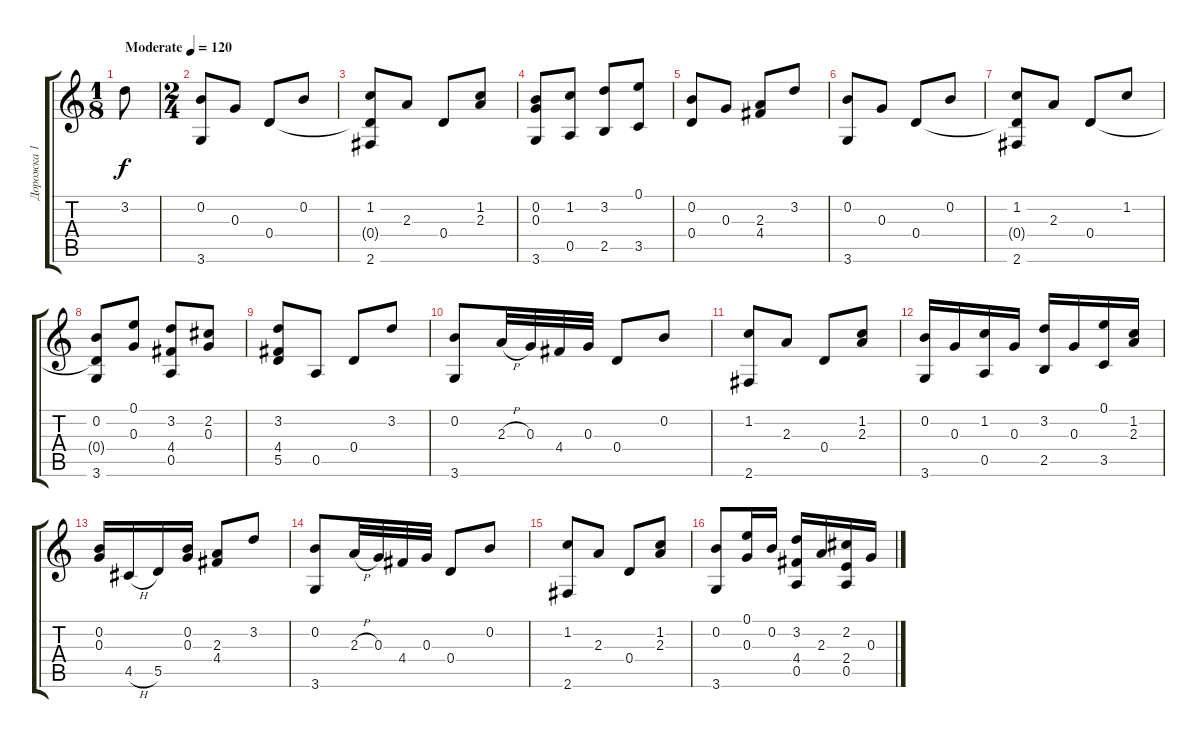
\track ("Дорожка 1" "Дорожка 1") {instrument acousticguitarnylon}
\staff {score tabs}
\tuning (E4 B3 G3 D3 A2 E2) {hide}
\ts (1 8)
\tempo (120 "Moderate")
\clef g2
\ks c
3.2.8{dy f instrument acousticguitarnylon} |
\ts (2 4)
(0.2 3.6).8 0.3.8 0.4.8 0.2.8 |
(1.2 0.4{t} 2.6).8 2.3.8 0.4.8 (1.2 2.3).8 |
(0.2 0.3 3.6).8 (1.2 0.5).8 (3.2 2.5).8 (0.1 3.5).8 |
(0.2 0.4).8 0.3.8 (2.3 4.4).8 3.2.8 |
(0.2 3.6).8 0.3.8 0.4.8 0.2.8 |
(1.2 0.4{t} 2.6).8 2.3.8 0.4.8 1.2.8 |
(0.2 0.4{t} 3.6).8 (0.1 0.3).8 (3.2 4.4 0.5).8 (2.2 0.3).8 |
(3.2 4.4 5.5).8 0.5.8 0.4.8 3.2.8 |
(0.2 3.6).8 2.3{h}.32 0.3.32 4.4.32 0.3.32 0.4.8 0.2.8 |
(1.2 2.6).8 2.3.8 0.4.8 (1.2 2.3).8 |
(0.2 3.6).16 0.3.16 (1.2 0.5).16 0.3.16 (3.2 2.5).16 0.3.16 (0.1 3.5).16 (1.2 2.3).16 |
(0.2 0.3).16 4.5{h}.16 5.5.16 (0.2 0.3).16 (2.3 4.4).8 3.2.8 |
(0.2 3.6).8 2.3{h}.32 0.3.32 4.4.32 0.3.32 0.4.8 0.2.8 |
(1.2 2.6).8 2.3.8 0.4.8 (1.2 2.3).8 |
(0.2 3.6).8 (0.1 0.3).16 0.2.16 (3.2 4.4 0.5).16 2.3.16 (2.2 2.4 0.5).16 0.3.16
